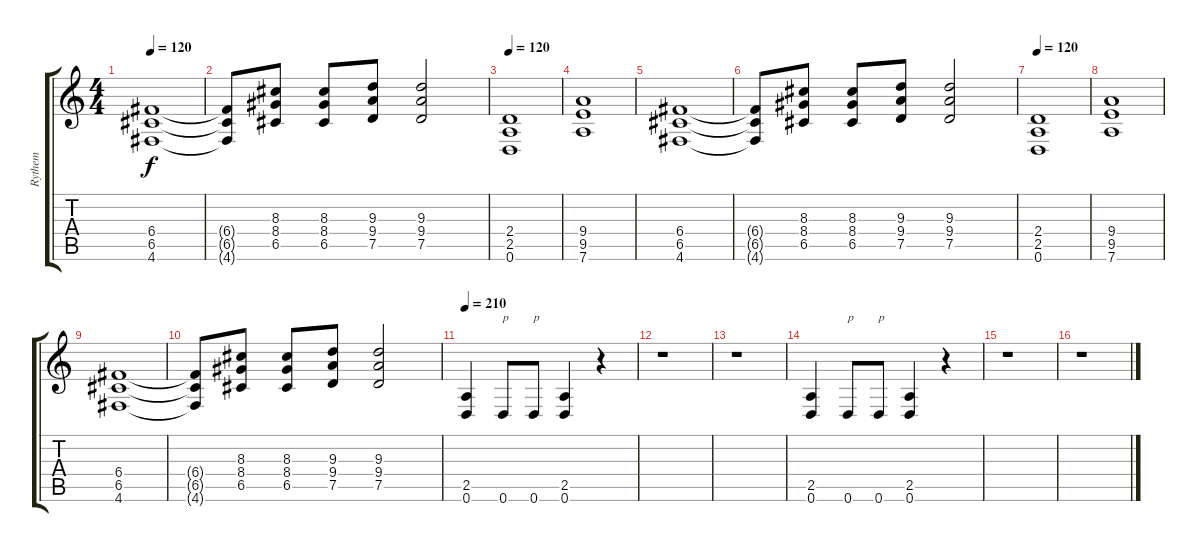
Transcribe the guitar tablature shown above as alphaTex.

\track ("Rythem" "Rythem") {instrument distortionguitar}
\staff {score tabs}
\tuning (D4 A3 F3 C3 G2 D2) {hide}
\ts (4 4)
\tempo 120
\clef g2
\ks c
(6.4 6.5 4.6).1{dy f} |
(6.4{t} 6.5{t} 4.6{t}).8 (8.3 8.4 6.5).8 (8.3 8.4 6.5).8 (9.3 9.4 7.5).8 (9.3 9.4 7.5).2 |
\tempo 120
(2.4 2.5 0.6).1 |
(9.4 9.5 7.6).1 |
(6.4 6.5 4.6).1 |
(6.4{t} 6.5{t} 4.6{t}).8 (8.3 8.4 6.5).8 (8.3 8.4 6.5).8 (9.3 9.4 7.5).8 (9.3 9.4 7.5).2 |
\tempo 120
(2.4 2.5 0.6).1 |
(9.4 9.5 7.6).1 |
(6.4 6.5 4.6).1 |
(6.4{t} 6.5{t} 4.6{t}).8 (8.3 8.4 6.5).8 (8.3 8.4 6.5).8 (9.3 9.4 7.5).8 (9.3 9.4 7.5).2 |
\tempo 210
(2.5 0.6).4 0.6.8{txt "p"} 0.6.8{txt "p"} (2.5 0.6).4 r.4 |
r.1 |
r.1 |
(2.5 0.6).4 0.6.8{txt "p"} 0.6.8{txt "p"} (2.5 0.6).4 r.4 |
r.1 |
r.1
